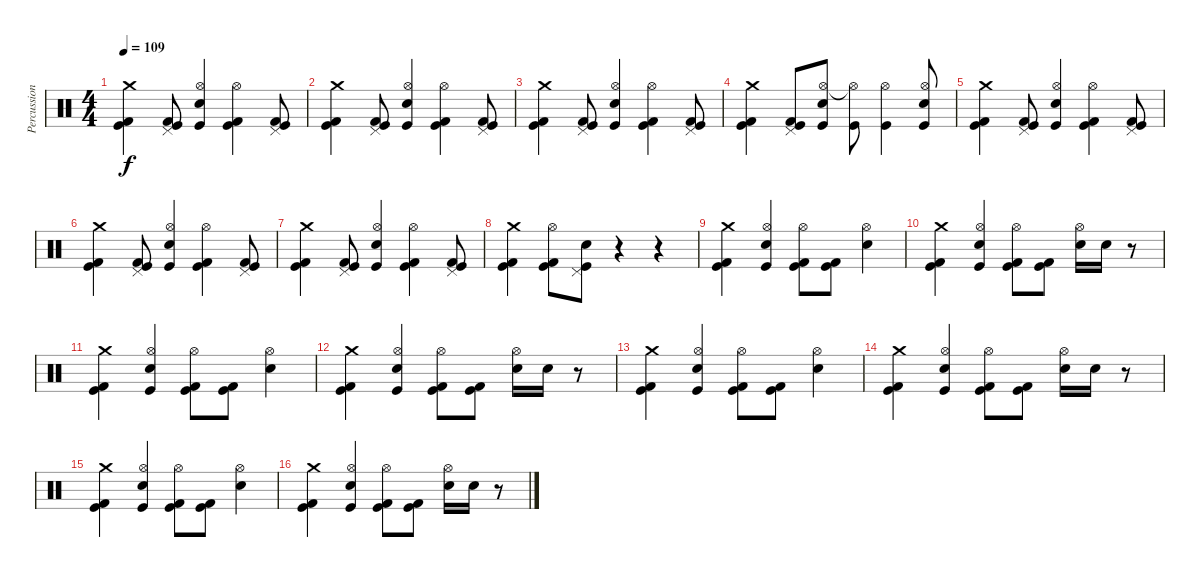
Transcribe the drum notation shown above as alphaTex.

\track ("Percussion" "Percussion") {instrument percussion}
\staff {score}
\articulation defaults
\ts (4 4)
\tempo 109
\clef neutral
\ks c
("Crash medium (hit)" "Kick (hit) 2" "Kick (hit)").4{dy f} ("Pedal Hi-Hat (hit)" "Kick (hit) 2" "Kick (hit)").8 ("Hi-Hat (open)" "Snare (hit) 2" "Kick (hit)").4 ("Hi-Hat (open)" "Kick (hit) 2" "Kick (hit)").4 ("Pedal Hi-Hat (hit)" "Kick (hit) 2" "Kick (hit)").8 |
("Crash medium (hit)" "Kick (hit) 2" "Kick (hit)").4 ("Pedal Hi-Hat (hit)" "Kick (hit) 2" "Kick (hit)").8 ("Hi-Hat (open)" "Snare (hit) 2" "Kick (hit)").4 ("Hi-Hat (open)" "Kick (hit) 2" "Kick (hit)").4 ("Pedal Hi-Hat (hit)" "Kick (hit) 2" "Kick (hit)").8 |
("Crash medium (hit)" "Kick (hit) 2" "Kick (hit)").4 ("Pedal Hi-Hat (hit)" "Kick (hit) 2" "Kick (hit)").8 ("Hi-Hat (open)" "Snare (hit) 2" "Kick (hit)").4 ("Hi-Hat (open)" "Kick (hit) 2" "Kick (hit)").4 ("Pedal Hi-Hat (hit)" "Kick (hit) 2" "Kick (hit)").8 |
("Crash medium (hit)" "Kick (hit) 2" "Kick (hit)").4 ("Pedal Hi-Hat (hit)" "Kick (hit) 2" "Kick (hit)").8 ("Hi-Hat (open)" "Snare (hit) 2" "Kick (hit)").8 ("Hi-Hat (open)"{t} "Kick (hit)").8 ("Hi-Hat (open)" "Kick (hit)").4 ("Hi-Hat (open)" "Snare (hit) 2" "Kick (hit)").8 |
("Crash medium (hit)" "Kick (hit) 2" "Kick (hit)").4 ("Pedal Hi-Hat (hit)" "Kick (hit) 2" "Kick (hit)").8 ("Hi-Hat (open)" "Snare (hit) 2" "Kick (hit)").4 ("Hi-Hat (open)" "Kick (hit) 2" "Kick (hit)").4 ("Pedal Hi-Hat (hit)" "Kick (hit) 2" "Kick (hit)").8 |
("Crash medium (hit)" "Kick (hit) 2" "Kick (hit)").4 ("Pedal Hi-Hat (hit)" "Kick (hit) 2" "Kick (hit)").8 ("Hi-Hat (open)" "Snare (hit) 2" "Kick (hit)").4 ("Hi-Hat (open)" "Kick (hit) 2" "Kick (hit)").4 ("Pedal Hi-Hat (hit)" "Kick (hit) 2" "Kick (hit)").8 |
("Crash medium (hit)" "Kick (hit) 2" "Kick (hit)").4 ("Pedal Hi-Hat (hit)" "Kick (hit) 2" "Kick (hit)").8 ("Hi-Hat (open)" "Snare (hit) 2" "Kick (hit)").4 ("Hi-Hat (open)" "Kick (hit) 2" "Kick (hit)").4 ("Pedal Hi-Hat (hit)" "Kick (hit) 2" "Kick (hit)").8 |
("Crash medium (hit)" "Kick (hit) 2" "Kick (hit)").4 ("Hi-Hat (open)" "Kick (hit) 2" "Kick (hit)").8 ("Pedal Hi-Hat (hit)" "Snare (hit) 2" "Kick (hit)").8 r.4 r.4 |
("Crash medium (hit)" "Kick (hit) 2" "Kick (hit)").4 ("Hi-Hat (open)" "Snare (hit) 2" "Kick (hit)").4 ("Hi-Hat (open)" "Kick (hit) 2" "Kick (hit)").8 ("Kick (hit) 2" "Kick (hit)").8 ("Hi-Hat (open)" "Snare (hit) 2").4 |
("Crash medium (hit)" "Kick (hit) 2" "Kick (hit)").4 ("Hi-Hat (open)" "Snare (hit) 2" "Kick (hit)").4 ("Hi-Hat (open)" "Kick (hit) 2" "Kick (hit)").8 ("Kick (hit) 2" "Kick (hit)").8 ("Hi-Hat (open)" "Snare (hit) 2").16 "Snare (hit) 2".16 r.8 |
("Crash medium (hit)" "Kick (hit) 2" "Kick (hit)").4 ("Hi-Hat (open)" "Snare (hit) 2" "Kick (hit)").4 ("Hi-Hat (open)" "Kick (hit) 2" "Kick (hit)").8 ("Kick (hit) 2" "Kick (hit)").8 ("Hi-Hat (open)" "Snare (hit) 2").4 |
("Crash medium (hit)" "Kick (hit) 2" "Kick (hit)").4 ("Hi-Hat (open)" "Snare (hit) 2" "Kick (hit)").4 ("Hi-Hat (open)" "Kick (hit) 2" "Kick (hit)").8 ("Kick (hit) 2" "Kick (hit)").8 ("Hi-Hat (open)" "Snare (hit) 2").16 "Snare (hit) 2".16 r.8 |
("Crash medium (hit)" "Kick (hit) 2" "Kick (hit)").4 ("Hi-Hat (open)" "Snare (hit) 2" "Kick (hit)").4 ("Hi-Hat (open)" "Kick (hit) 2" "Kick (hit)").8 ("Kick (hit) 2" "Kick (hit)").8 ("Hi-Hat (open)" "Snare (hit) 2").4 |
("Crash medium (hit)" "Kick (hit) 2" "Kick (hit)").4 ("Hi-Hat (open)" "Snare (hit) 2" "Kick (hit)").4 ("Hi-Hat (open)" "Kick (hit) 2" "Kick (hit)").8 ("Kick (hit) 2" "Kick (hit)").8 ("Hi-Hat (open)" "Snare (hit) 2").16 "Snare (hit) 2".16 r.8 |
("Crash medium (hit)" "Kick (hit) 2" "Kick (hit)").4 ("Hi-Hat (open)" "Snare (hit) 2" "Kick (hit)").4 ("Hi-Hat (open)" "Kick (hit) 2" "Kick (hit)").8 ("Kick (hit) 2" "Kick (hit)").8 ("Hi-Hat (open)" "Snare (hit) 2").4 |
("Crash medium (hit)" "Kick (hit) 2" "Kick (hit)").4 ("Hi-Hat (open)" "Snare (hit) 2" "Kick (hit)").4 ("Hi-Hat (open)" "Kick (hit) 2" "Kick (hit)").8 ("Kick (hit) 2" "Kick (hit)").8 ("Hi-Hat (open)" "Snare (hit) 2").16 "Snare (hit) 2".16 r.8
